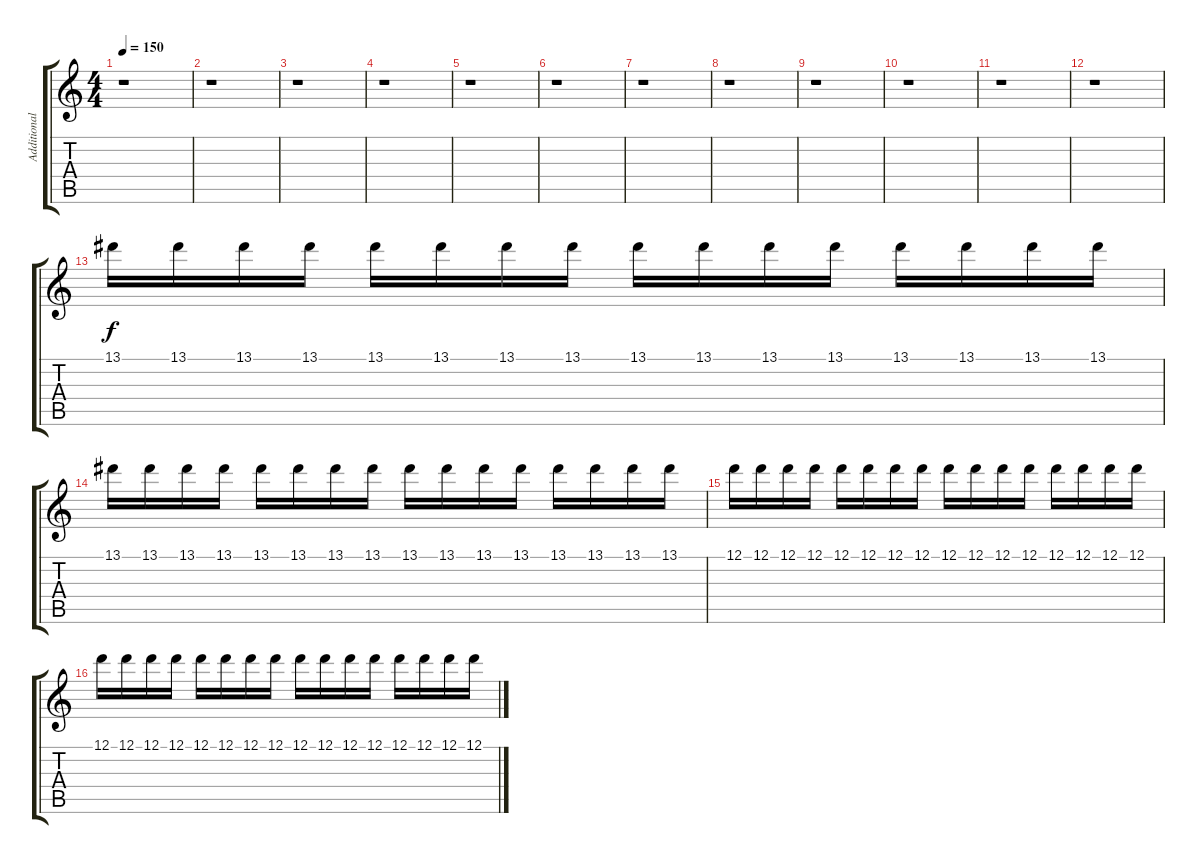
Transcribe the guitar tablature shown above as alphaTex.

\track ("Additional Guitar" "Additional") {instrument distortionguitar}
\staff {score tabs}
\tuning (D4 A3 F3 C3 G2 C2) {hide}
\ts (4 4)
\tempo 150
\clef g2
\ks c
r.1{dy f instrument distortionguitar} |
r.1 |
r.1 |
r.1 |
r.1 |
r.1 |
r.1 |
r.1 |
r.1 |
r.1 |
r.1 |
r.1 |
13.1.16 13.1.16 13.1.16 13.1.16 13.1.16 13.1.16 13.1.16 13.1.16 13.1.16 13.1.16 13.1.16 13.1.16 13.1.16 13.1.16 13.1.16 13.1.16 |
13.1.16 13.1.16 13.1.16 13.1.16 13.1.16 13.1.16 13.1.16 13.1.16 13.1.16 13.1.16 13.1.16 13.1.16 13.1.16 13.1.16 13.1.16 13.1.16 |
12.1.16 12.1.16 12.1.16 12.1.16 12.1.16 12.1.16 12.1.16 12.1.16 12.1.16 12.1.16 12.1.16 12.1.16 12.1.16 12.1.16 12.1.16 12.1.16 |
12.1.16 12.1.16 12.1.16 12.1.16 12.1.16 12.1.16 12.1.16 12.1.16 12.1.16 12.1.16 12.1.16 12.1.16 12.1.16 12.1.16 12.1.16 12.1.16
